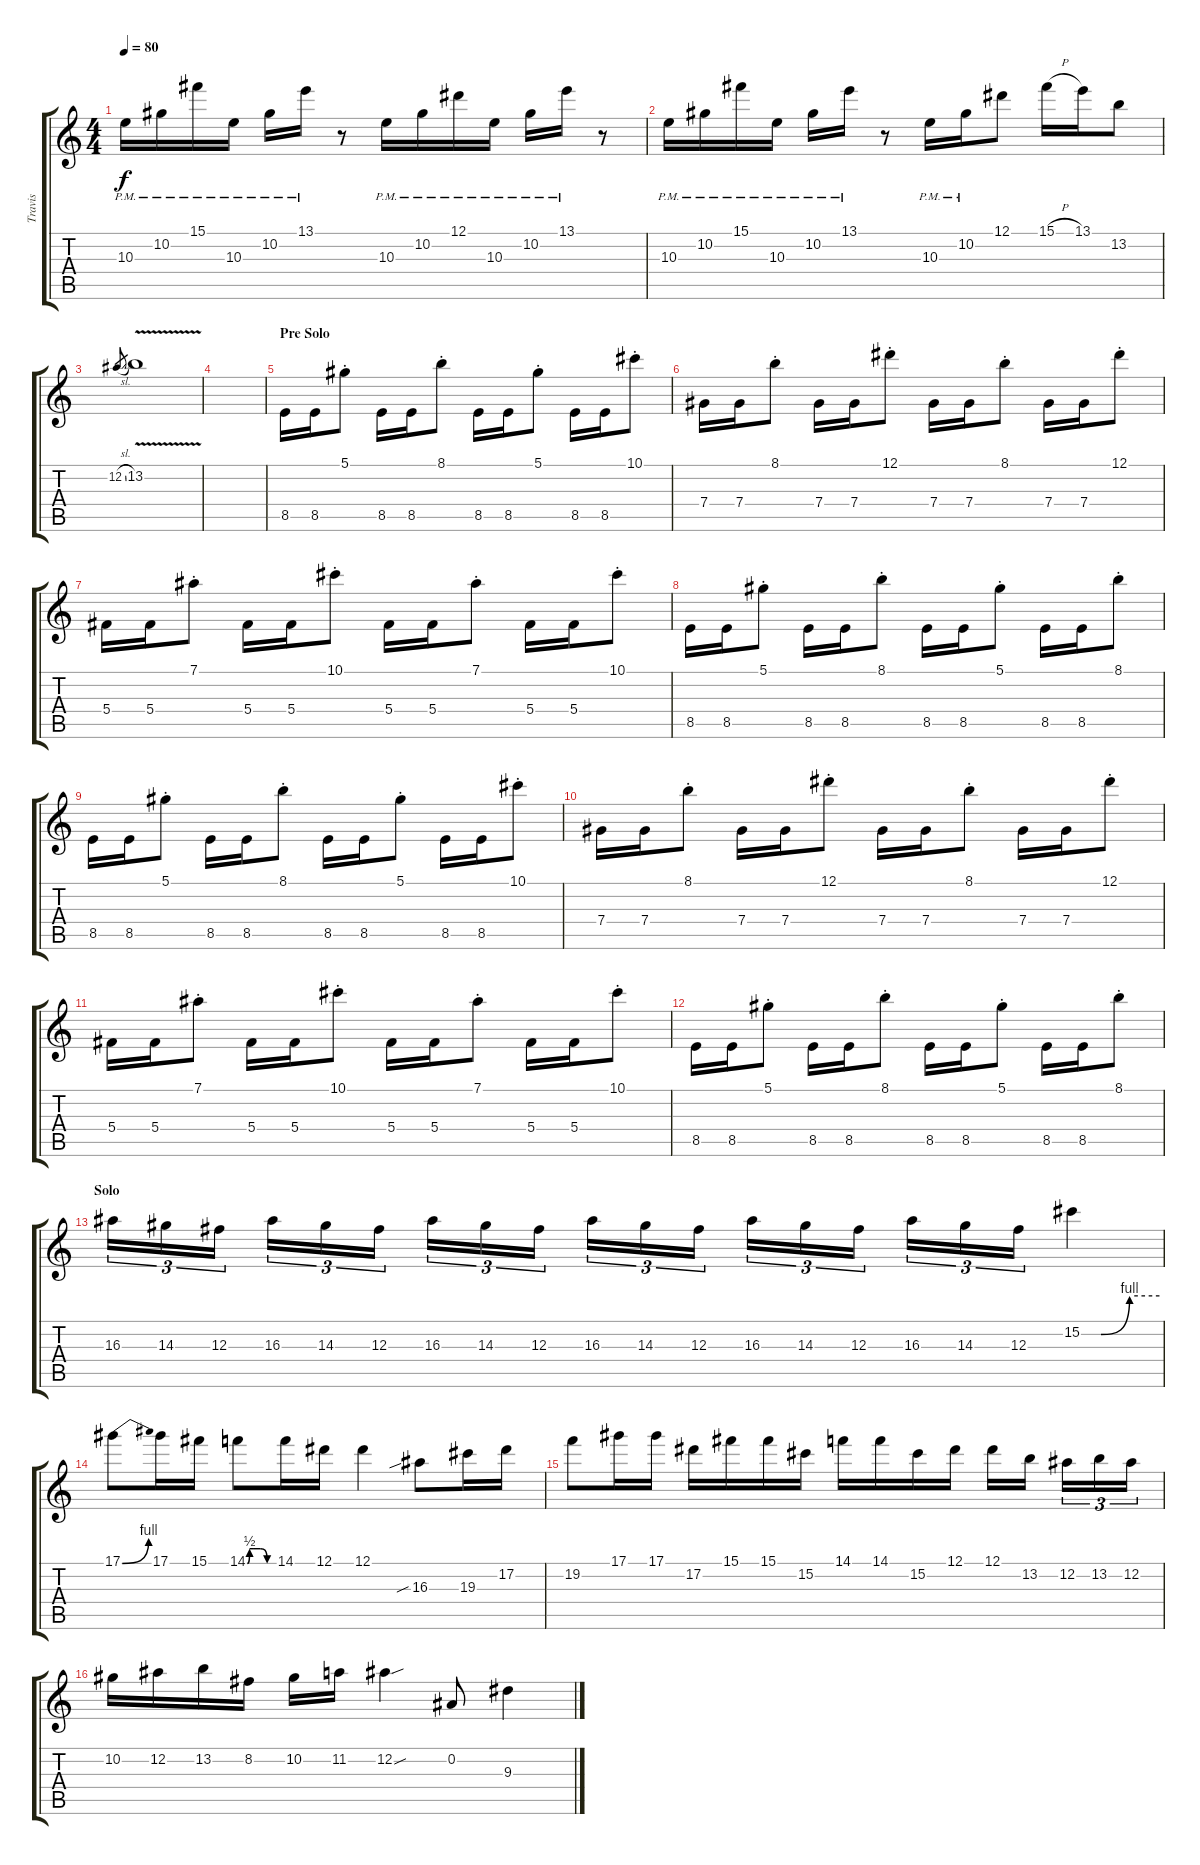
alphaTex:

\track ("Travis" "Travis") {instrument overdrivenguitar}
\staff {score tabs}
\tuning (Eb4 Bb3 Gb3 Db3 Ab2 Eb2) {hide}
\ts (4 4)
\tempo 80
\clef g2
\ks c
10.3{pm}.16{dy f} 10.2{pm}.16 15.1{pm}.16 10.3{pm}.16 10.2{pm}.16 13.1{pm}.16 r.8 10.3{pm}.16 10.2{pm}.16 12.1{pm}.16 10.3{pm}.16 10.2{pm}.16 13.1{pm}.16 r.8 |
10.3{pm}.16 10.2{pm}.16 15.1{pm}.16 10.3{pm}.16 10.2{pm}.16 13.1{pm}.16 r.8 10.3{pm}.16 10.2{pm}.16 12.1.8 15.1{h}.16 13.1.16 13.2.8 |
12.2{sl}.8{gr} 13.2{v}.1 |
|
\section ("" "Pre Solo")
8.5.16 8.5.16 5.1{st}.8 8.5.16 8.5.16 8.1{st}.8 8.5.16 8.5.16 5.1{st}.8 8.5.16 8.5.16 10.1{st}.8 |
7.4.16 7.4.16 8.1{st}.8 7.4.16 7.4.16 12.1{st}.8 7.4.16 7.4.16 8.1{st}.8 7.4.16 7.4.16 12.1{st}.8 |
5.4.16 5.4.16 7.1{st}.8 5.4.16 5.4.16 10.1{st}.8 5.4.16 5.4.16 7.1{st}.8 5.4.16 5.4.16 10.1{st}.8 |
8.5.16 8.5.16 5.1{st}.8 8.5.16 8.5.16 8.1{st}.8 8.5.16 8.5.16 5.1{st}.8 8.5.16 8.5.16 8.1{st}.8 |
8.5.16 8.5.16 5.1{st}.8 8.5.16 8.5.16 8.1{st}.8 8.5.16 8.5.16 5.1{st}.8 8.5.16 8.5.16 10.1{st}.8 |
7.4.16 7.4.16 8.1{st}.8 7.4.16 7.4.16 12.1{st}.8 7.4.16 7.4.16 8.1{st}.8 7.4.16 7.4.16 12.1{st}.8 |
5.4.16 5.4.16 7.1{st}.8 5.4.16 5.4.16 10.1{st}.8 5.4.16 5.4.16 7.1{st}.8 5.4.16 5.4.16 10.1{st}.8 |
8.5.16 8.5.16 5.1{st}.8 8.5.16 8.5.16 8.1{st}.8 8.5.16 8.5.16 5.1{st}.8 8.5.16 8.5.16 8.1{st}.8 |
\section ("" "Solo")
16.3.16{tu (3 2) volume 15} 14.3.16{tu (3 2)} 12.3.16{tu (3 2)} 16.3.16{tu (3 2)} 14.3.16{tu (3 2)} 12.3.16{tu (3 2)} 16.3.16{tu (3 2)} 14.3.16{tu (3 2)} 12.3.16{tu (3 2)} 16.3.16{tu (3 2)} 14.3.16{tu (3 2)} 12.3.16{tu (3 2)} 16.3.16{tu (3 2)} 14.3.16{tu (3 2)} 12.3.16{tu (3 2)} 16.3.16{tu (3 2)} 14.3.16{tu (3 2)} 12.3.16{tu (3 2)} 15.2{be (custom 0 0 15 0 37 4 60 4)}.4 |
17.1{be (bend 0 0 60 4)}.8 17.1.16 15.1.16 14.1{be (custom 0 0 5 2 15 2 30 2 45 0 60 0)}.8 14.1.16 12.1.16 12.1.4 16.3{sib}.8 19.3.16 17.2.16 |
19.2.8 17.1.16 17.1.16 17.2.16 15.1.16 15.1.16 15.2.16 14.1.16 14.1.16 15.2.16 12.1.16 12.1.16 13.2.16 12.2.16{tu (3 2)} 13.2.16{tu (3 2)} 12.2.16{tu (3 2)} |
10.2.16 12.2.16 13.2.16 8.2.16 10.2.16 11.2.16 12.2{sou}.4 0.2.8 9.3.4
